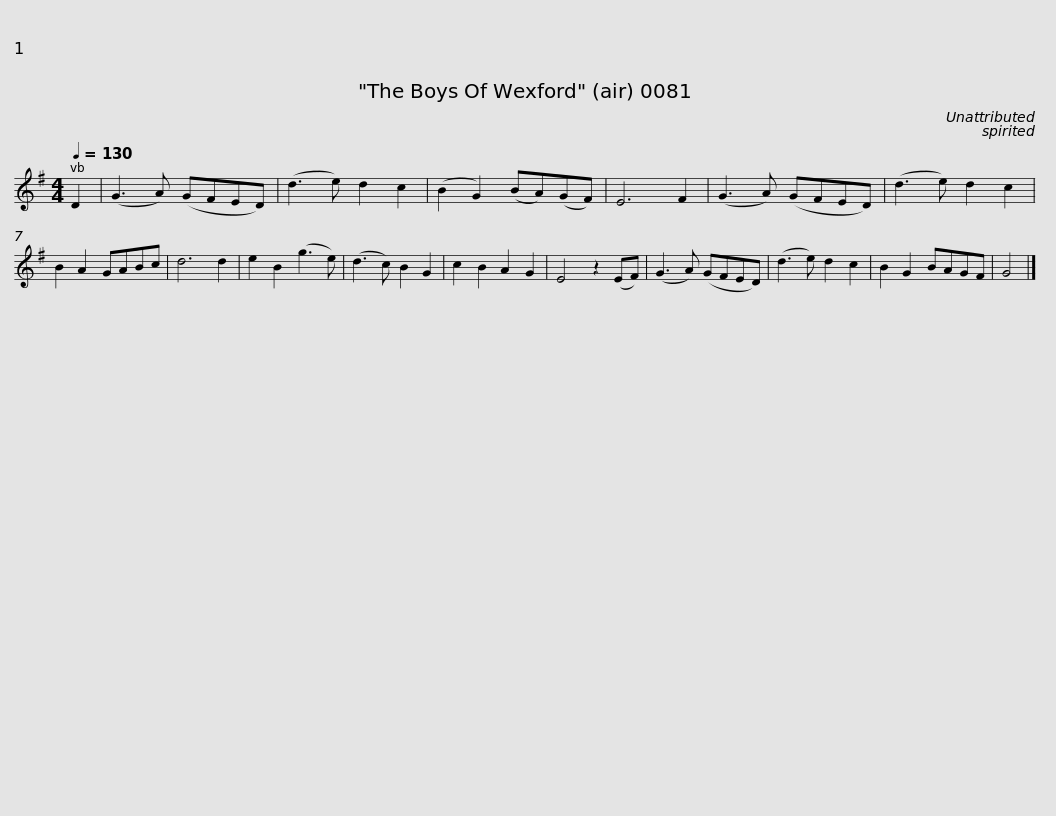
X:1
L:1/8
Q:1/4=130
M:4/4
I:linebreak $
K:G
V:1 treble
V:1
 D2 | (G3 A) (GFED) | (d3 e) d2 c2 | (B2 G2) (BA)(GF) | E6 F2 | %5
 (G3 A) (GFED) | (d3 e) d2 c2 | B2 A2 GABc | d6 d2 |$ e2 B2 (g3 e) | %10
 (d3 c) B2 G2 | c2 B2 A2 G2 | E4 z2 (EF) | (G3 A) (GFED) | (d3 e) d2 c2 | %15
 B2 G2 BAGF | G4 |] %17
